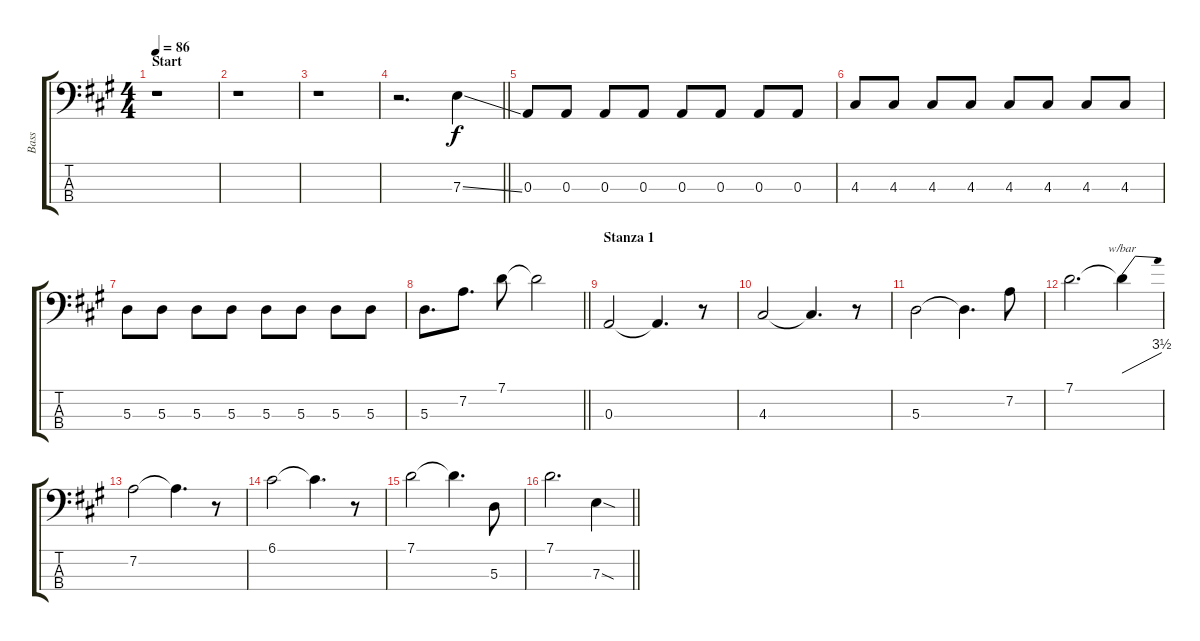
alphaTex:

\track ("Bass" "Bass") {instrument electricbassfinger}
\staff {score tabs}
\tuning (G2 D2 A1 E1) {hide}
\ts (4 4)
\section ("" "Start")
\tempo 86
\clef f4
\ks a
r.1{dy f instrument electricbassfinger} |
r.1 |
r.1 |
\barLineRight lightlight
r.2{d} 7.3{ss}.4 |
0.3.8 0.3.8 0.3.8 0.3.8 0.3.8 0.3.8 0.3.8 0.3.8 |
4.3.8 4.3.8 4.3.8 4.3.8 4.3.8 4.3.8 4.3.8 4.3.8 |
5.3.8 5.3.8 5.3.8 5.3.8 5.3.8 5.3.8 5.3.8 5.3.8 |
\barLineRight lightlight
5.3.8{d} 7.2.8{d} 7.1.8 7.1{t}.2 |
\section ("" "Stanza 1")
0.3.2 0.3{t}.4{d} r.8 |
4.3.2 4.3{t}.4{d} r.8 |
5.3.2 5.3{t}.4{d} 7.2.8 |
7.1.2{d} 7.1{t}.4{tbe (dive default 0 0 60 14)} |
7.2.2 7.2{t}.4{d} r.8 |
6.1.2 6.1{t}.4{d} r.8 |
7.1.2 7.1{t}.4{d} 5.3.8 |
\barLineRight lightlight
7.1.2{d} 7.3{sod}.4
